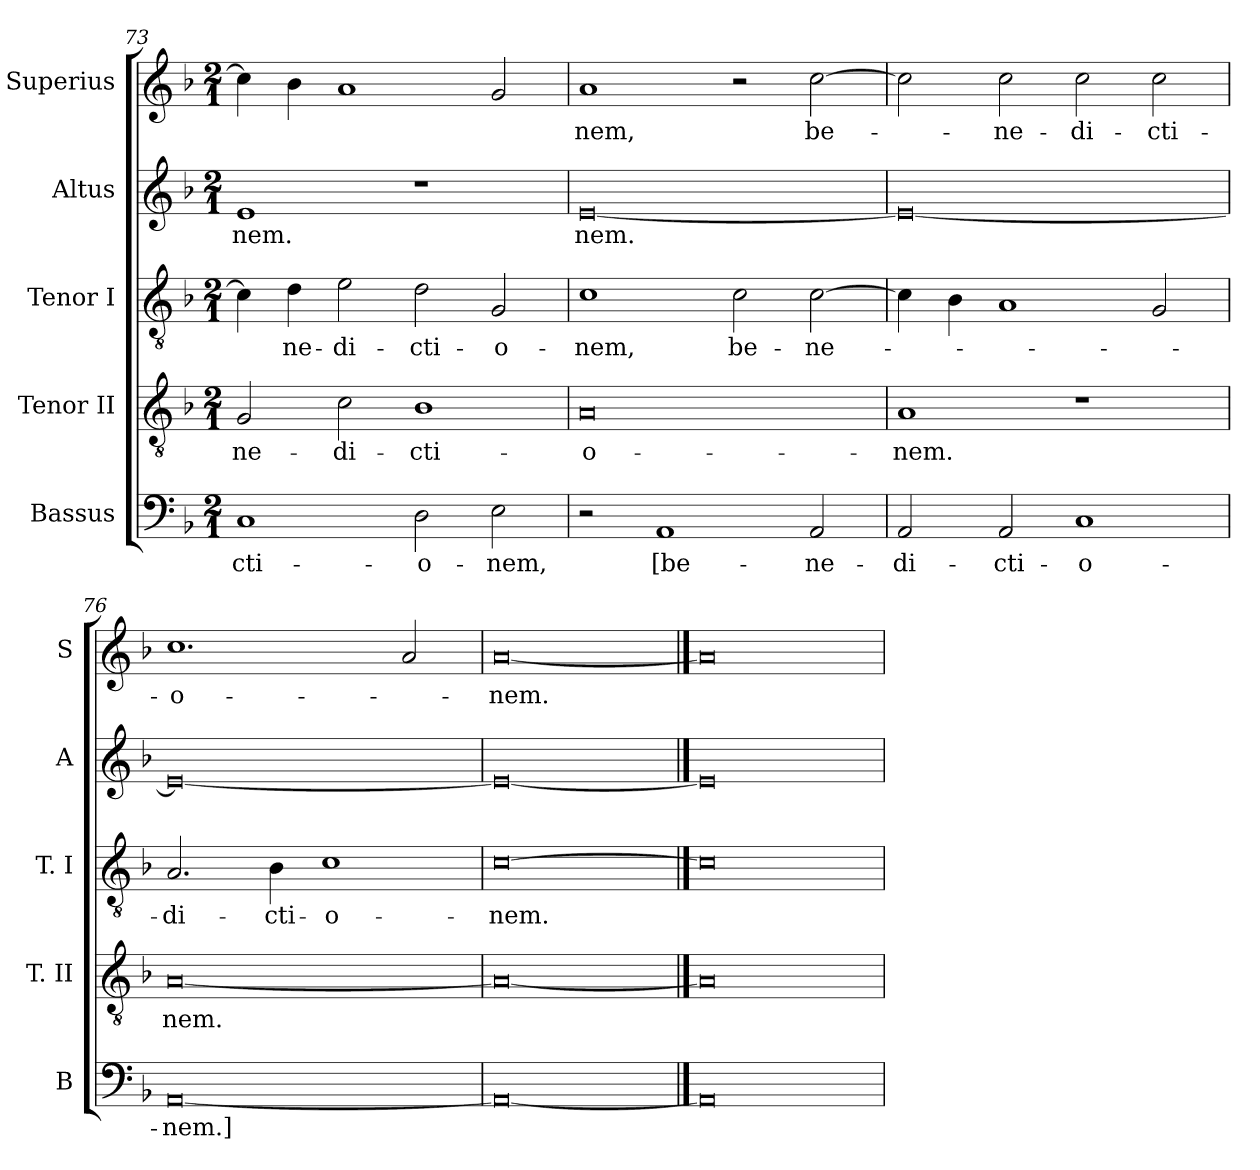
**kern	**text	**kern	**text	**kern	**text	**kern	**text	**kern	**text
*part5	*part5	*part4	*part4	*part3	*part3	*part2	*part2	*part1	*part1
*staff5	*staff5	*staff4	*staff4	*staff3	*staff3	*staff2	*staff2	*staff1	*staff1
*I"Bassus	*	*I"Tenor II	*	*I"Tenor I	*	*I"Altus	*	*I"Superius	*
*I'B	*	*I'T. II	*	*I'T. I	*	*I'A	*	*I'S	*
*clefF4	*	*clefGv2	*	*clefGv2	*	*clefG2	*	*clefG2	*
*k[b-]	*	*k[b-]	*	*k[b-]	*	*k[b-]	*	*k[b-]	*
*F:	*	*F:	*	*F:	*	*F:	*	*F:	*
*M2/1	*	*M2/1	*	*M2/1	*	*M2/1	*	*M2/1	*
=73	=73	=73	=73	=73	=73	=73	=73	=73	=73
1C	-cti-	2G	-ne-	4c]	.	1e	-nem.	4cc]	.
.	.	.	.	4d	-ne-	.	.	4b-	.
.	.	2c	-di-	2e	-di-	.	.	1a	.
2D	-o-	1B-	-cti-	2d	-cti-	1r	.	.	.
2E	-nem,	.	.	2G	-o-	.	.	2g	.
=74	=74	=74	=74	=74	=74	=74	=74	=74	=74
2r	.	0A	-o-	1c	-nem,	[0e	-nem.	1a	-nem,
1AA	[be-	.	.	.	.	.	.	.	.
.	.	.	.	2c	be-	.	.	2r	.
2AA	-ne-	.	.	[2c	-ne-	.	.	[2cc	be-
=75	=75	=75	=75	=75	=75	=75	=75	=75	=75
2AA	-di-	1A	-nem.	4c]	.	0e_	.	2cc]	.
.	.	.	.	4B-	.	.	.	.	.
2AA	-cti-	.	.	1A	.	.	.	2cc	-ne-
1C	-o-	1r	.	.	.	.	.	2cc	-di-
.	.	.	.	2G	.	.	.	2cc	-cti-
=76	=76	=76	=76	=76	=76	=76	=76	=76	=76
[0AA	-nem.]	[0A	-nem.	2.A	-di-	0e_	.	1.cc	-o-
.	.	.	.	4B-	-cti-	.	.	.	.
.	.	.	.	1c	-o-	.	.	.	.
.	.	.	.	.	.	.	.	2a	.
=77	=77	=77	=77	=77	=77	=77	=77	=77	=77
0AA_	.	0A_	.	[0c	-nem.	0e_	.	[0a	-nem.
==78	==78	==78	==78	==78	==78	==78	==78	==78	==78
0AA]	.	0A]	.	0c]	.	0e]	.	0a]	.
=	=	=	=	=	=	=	=	=	=
*-	*-	*-	*-	*-	*-	*-	*-	*-	*-
